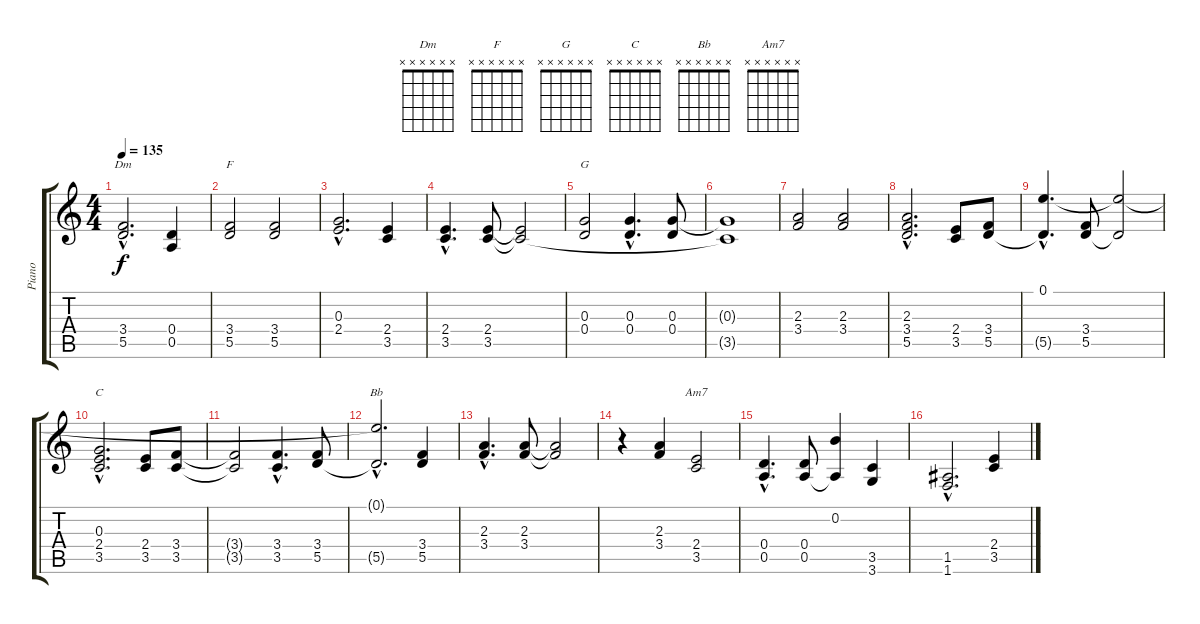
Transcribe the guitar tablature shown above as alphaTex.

\track ("Piano " "Piano ") {instrument acousticgrandpiano}
\staff {score tabs}
\tuning (E5 B4 G4 D4 A3 E3) {hide}
\chord ("Dm" x x x x x x) {firstfret 0}
\chord ("F" x x x x x x) {firstfret 0}
\chord ("G" x x x x x x) {firstfret 0}
\chord ("C" x x x x x x) {firstfret 0}
\chord ("Bb" x x x x x x) {firstfret 0}
\chord ("Am7" x x x x x x) {firstfret 0}
\ts (4 4)
\tempo 135
\clef g2
\ks c
(3.4{hac} 5.5{hac}).2{d ch "Dm" dy f} (0.4 0.5).4 |
(3.4 5.5).2{ch "F"} (3.4 5.5).2 |
(0.3{hac} 2.4{hac}).2{d} (2.4 3.5).4 |
(2.4{hac} 3.5{hac}).4{d} (2.4 3.5).8 (2.4{t} 3.5{t}).2 |
(0.3 0.4).2{ch "G"} (0.3{hac} 0.4{hac}).4{d} (0.3 0.4).8 |
(0.3{t} 3.5{t}).1 |
(2.3 3.4).2 (2.3 3.4).2 |
(2.3{hac} 3.4{hac} 5.5{hac}).2{d} (2.4 3.5).8 (3.4 5.5).8 |
(0.1{hac} 5.5{hac t}).4{d} (3.4 5.5).8 (0.1{t} 5.5{t}).2 |
(0.3{hac} 2.4{hac} 3.5{hac}).2{d ch "C"} (2.4 3.5).8 (3.4 3.5).8 |
(3.4{t} 3.5{t}).2 (3.4{hac} 3.5{hac}).4{d} (3.4 5.5).8 |
(0.1{hac t} 5.5{hac t}).2{d ch "Bb"} (3.4 5.5).4 |
(2.3{hac} 3.4{hac}).4{d} (2.3 3.4).8 (2.3{t} 3.4{t}).2 |
r.4 (2.3 3.4).4 (2.4 3.5).2{ch "Am7"} |
(0.4{hac} 0.5{hac}).4{d} (0.4 0.5).8 (0.2 0.5{t}).4 (3.5 3.6).4 |
(1.5{hac} 1.6{hac}).2{d} (2.4 3.5).4
